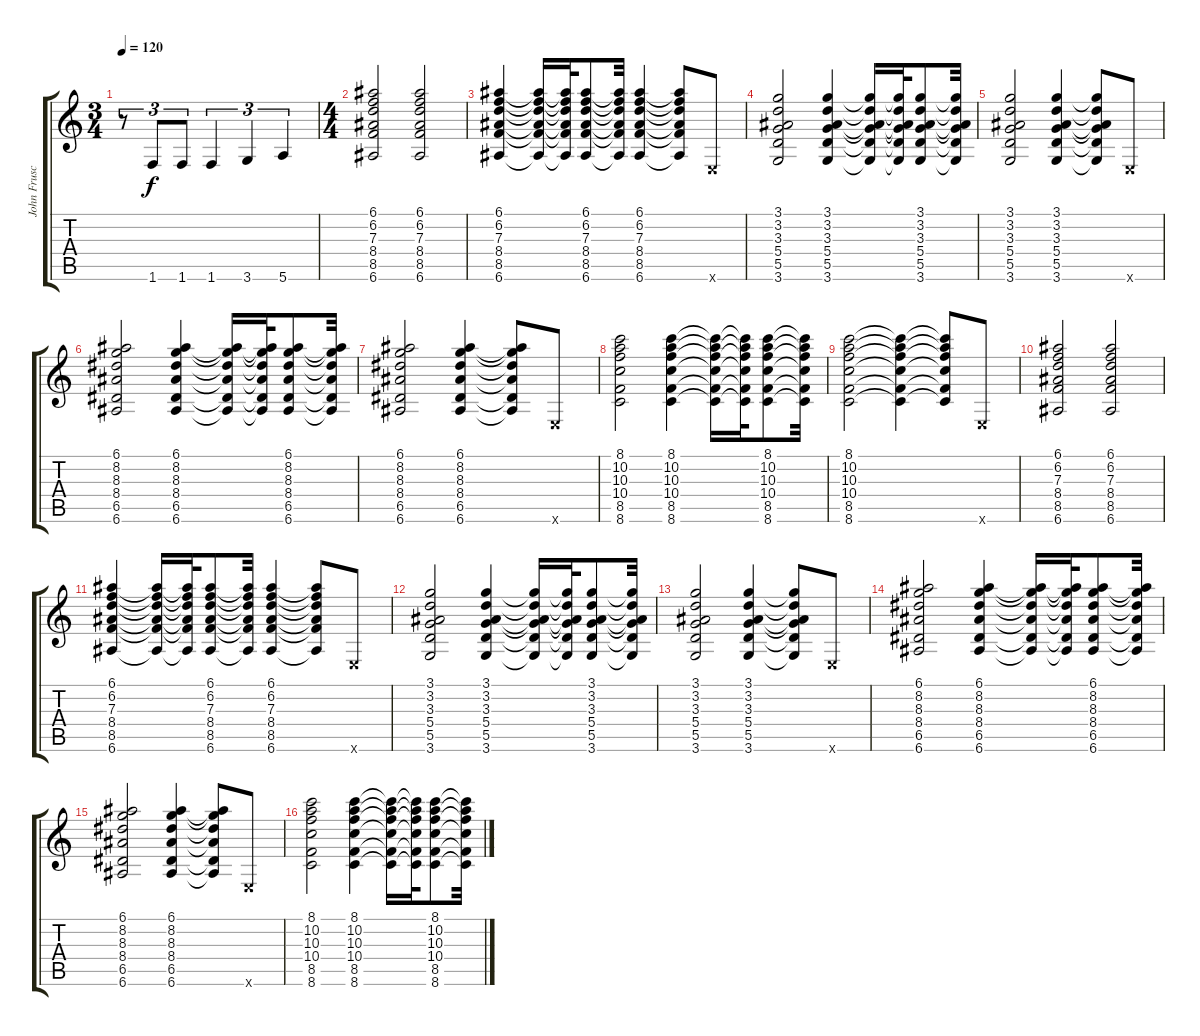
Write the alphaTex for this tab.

\track ("John Frusciante" "John Frusc") {instrument electricguitarjazz}
\staff {score tabs}
\tuning (E4 B3 G3 D3 A2 E2) {hide}
\ts (3 4)
\tempo 120
\clef g2
\ks c
r.8{tu (3 2) dy f instrument electricguitarjazz} 1.6.8{tu (3 2)} 1.6.8{tu (3 2)} 1.6.4{tu (3 2)} 3.6.4{tu (3 2)} 5.6.4{tu (3 2)} |
\ts (4 4)
(6.1 6.2 7.3 8.4 8.5 6.6).2 (6.1 6.2 7.3 8.4 8.5 6.6).2 |
(6.1 6.2 7.3 8.4 8.5 6.6).4 (6.1{t} 6.2{t} 7.3{t} 8.4{t} 8.5{t} 6.6{t}).16 (6.1{t} 6.2{t} 7.3{t} 8.4{t} 8.5{t} 6.6{t}).32 (6.1 6.2 7.3 8.4 8.5 6.6).8 (6.1{t} 6.2{t} 7.3{t} 8.4{t} 8.5{t} 6.6{t}).32 (6.1 6.2 7.3 8.4 8.5 6.6).4 (6.1{t} 6.2{t} 7.3{t} 8.4{t} 8.5{t} 6.6{t}).8 0.6{x}.8 |
(3.1 3.2 3.3 5.4 5.5 3.6).2 (3.1 3.2 3.3 5.4 5.5 3.6).4 (3.1{t} 3.2{t} 3.3{t} 5.4{t} 5.5{t} 3.6{t}).16 (3.1{t} 3.2{t} 3.3{t} 5.4{t} 5.5{t} 3.6{t}).32 (3.1 3.2 3.3 5.4 5.5 3.6).8 (3.1{t} 3.2{t} 3.3{t} 5.4{t} 5.5{t} 3.6{t}).32 |
(3.1 3.2 3.3 5.4 5.5 3.6).2 (3.1 3.2 3.3 5.4 5.5 3.6).4 (3.1{t} 3.2{t} 3.3{t} 5.4{t} 5.5{t} 3.6{t}).8 0.6{x}.8 |
(6.1 8.2 8.3 8.4 6.5 6.6).2 (6.1 8.2 8.3 8.4 6.5 6.6).4 (6.1{t} 8.2{t} 8.3{t} 8.4{t} 6.5{t} 6.6{t}).16 (6.1{t} 8.2{t} 8.3{t} 8.4{t} 6.5{t} 6.6{t}).32 (6.1 8.2 8.3 8.4 6.5 6.6).8 (6.1{t} 8.2{t} 8.3{t} 8.4{t} 6.5{t} 6.6{t}).32 |
(6.1 8.2 8.3 8.4 6.5 6.6).2 (6.1 8.2 8.3 8.4 6.5 6.6).4 (6.1{t} 8.2{t} 8.3{t} 8.4{t} 6.5{t} 6.6{t}).8 0.6{x}.8 |
(8.1 10.2 10.3 10.4 8.5 8.6).2 (8.1 10.2 10.3 10.4 8.5 8.6).4 (8.1{t} 10.2{t} 10.3{t} 10.4{t} 8.5{t} 8.6{t}).16 (8.1{t} 10.2{t} 10.3{t} 10.4{t} 8.5{t} 8.6{t}).32 (8.1 10.2 10.3 10.4 8.5 8.6).8 (8.1{t} 10.2{t} 10.3{t} 10.4{t} 8.5{t} 8.6{t}).32 |
(8.1 10.2 10.3 10.4 8.5 8.6).2 (8.1{t} 10.2{t} 10.3{t} 10.4{t} 8.5{t} 8.6{t}).4 (8.1{t} 10.2{t} 10.3{t} 10.4{t} 8.5{t} 8.6{t}).8 0.6{x}.8 |
(6.1 6.2 7.3 8.4 8.5 6.6).2 (6.1 6.2 7.3 8.4 8.5 6.6).2 |
(6.1 6.2 7.3 8.4 8.5 6.6).4 (6.1{t} 6.2{t} 7.3{t} 8.4{t} 8.5{t} 6.6{t}).16 (6.1{t} 6.2{t} 7.3{t} 8.4{t} 8.5{t} 6.6{t}).32 (6.1 6.2 7.3 8.4 8.5 6.6).8 (6.1{t} 6.2{t} 7.3{t} 8.4{t} 8.5{t} 6.6{t}).32 (6.1 6.2 7.3 8.4 8.5 6.6).4 (6.1{t} 6.2{t} 7.3{t} 8.4{t} 8.5{t} 6.6{t}).8 0.6{x}.8 |
(3.1 3.2 3.3 5.4 5.5 3.6).2 (3.1 3.2 3.3 5.4 5.5 3.6).4 (3.1{t} 3.2{t} 3.3{t} 5.4{t} 5.5{t} 3.6{t}).16 (3.1{t} 3.2{t} 3.3{t} 5.4{t} 5.5{t} 3.6{t}).32 (3.1 3.2 3.3 5.4 5.5 3.6).8 (3.1{t} 3.2{t} 3.3{t} 5.4{t} 5.5{t} 3.6{t}).32 |
(3.1 3.2 3.3 5.4 5.5 3.6).2 (3.1 3.2 3.3 5.4 5.5 3.6).4 (3.1{t} 3.2{t} 3.3{t} 5.4{t} 5.5{t} 3.6{t}).8 0.6{x}.8 |
(6.1 8.2 8.3 8.4 6.5 6.6).2 (6.1 8.2 8.3 8.4 6.5 6.6).4 (6.1{t} 8.2{t} 8.3{t} 8.4{t} 6.5{t} 6.6{t}).16 (6.1{t} 8.2{t} 8.3{t} 8.4{t} 6.5{t} 6.6{t}).32 (6.1 8.2 8.3 8.4 6.5 6.6).8 (6.1{t} 8.2{t} 8.3{t} 8.4{t} 6.5{t} 6.6{t}).32 |
(6.1 8.2 8.3 8.4 6.5 6.6).2 (6.1 8.2 8.3 8.4 6.5 6.6).4 (6.1{t} 8.2{t} 8.3{t} 8.4{t} 6.5{t} 6.6{t}).8 0.6{x}.8 |
(8.1 10.2 10.3 10.4 8.5 8.6).2 (8.1 10.2 10.3 10.4 8.5 8.6).4 (8.1{t} 10.2{t} 10.3{t} 10.4{t} 8.5{t} 8.6{t}).16 (8.1{t} 10.2{t} 10.3{t} 10.4{t} 8.5{t} 8.6{t}).32 (8.1 10.2 10.3 10.4 8.5 8.6).8 (8.1{t} 10.2{t} 10.3{t} 10.4{t} 8.5{t} 8.6{t}).32
